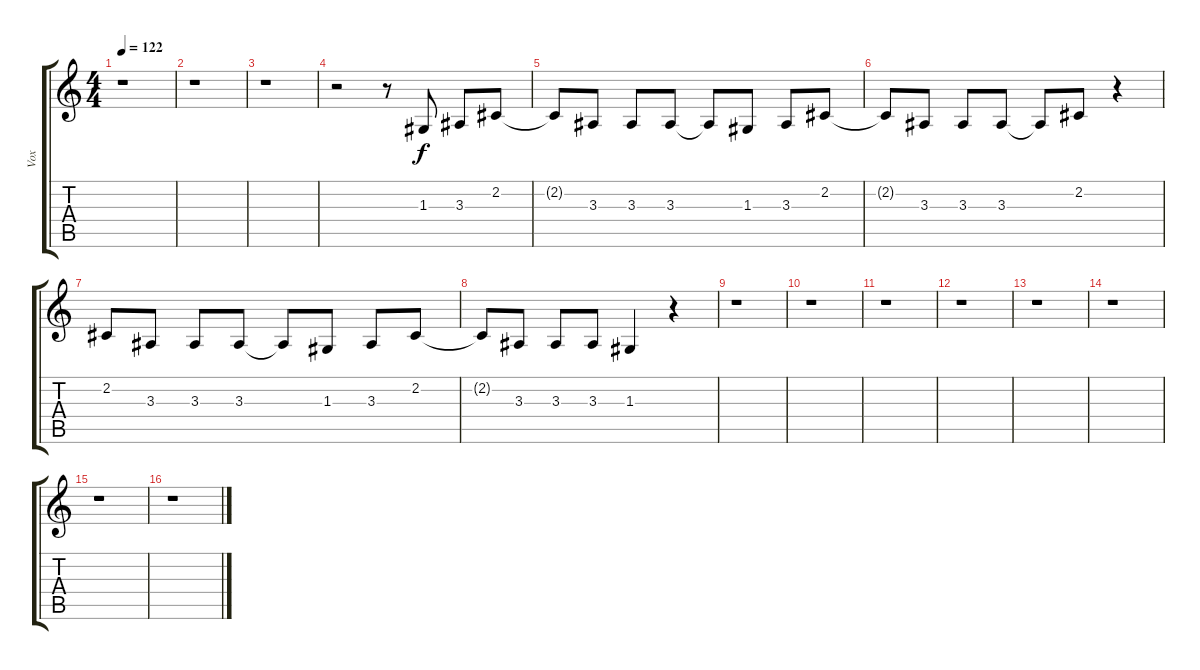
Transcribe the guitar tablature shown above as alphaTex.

\track ("Vox" "Vox") {instrument tenorsax}
\staff {score tabs}
\tuning (E4 B3 G3 D3 A2 E2) {hide}
\ts (4 4)
\tempo 122
\clef g2
\ks c
r.1{dy f} |
r.1 |
r.1 |
r.2 r.8 1.3.8 3.3.8 2.2.8 |
2.2{t}.8 3.3.8 3.3.8 3.3.8 3.3{t}.8 1.3.8 3.3.8 2.2.8 |
2.2{t}.8 3.3.8 3.3.8 3.3.8 3.3{t}.8 2.2.8 r.4 |
2.2.8 3.3.8 3.3.8 3.3.8 3.3{t}.8 1.3.8 3.3.8 2.2.8 |
2.2{t}.8 3.3.8 3.3.8 3.3.8 1.3.4 r.4 |
r.1 |
r.1 |
r.1 |
r.1 |
r.1 |
r.1 |
r.1 |
r.1
